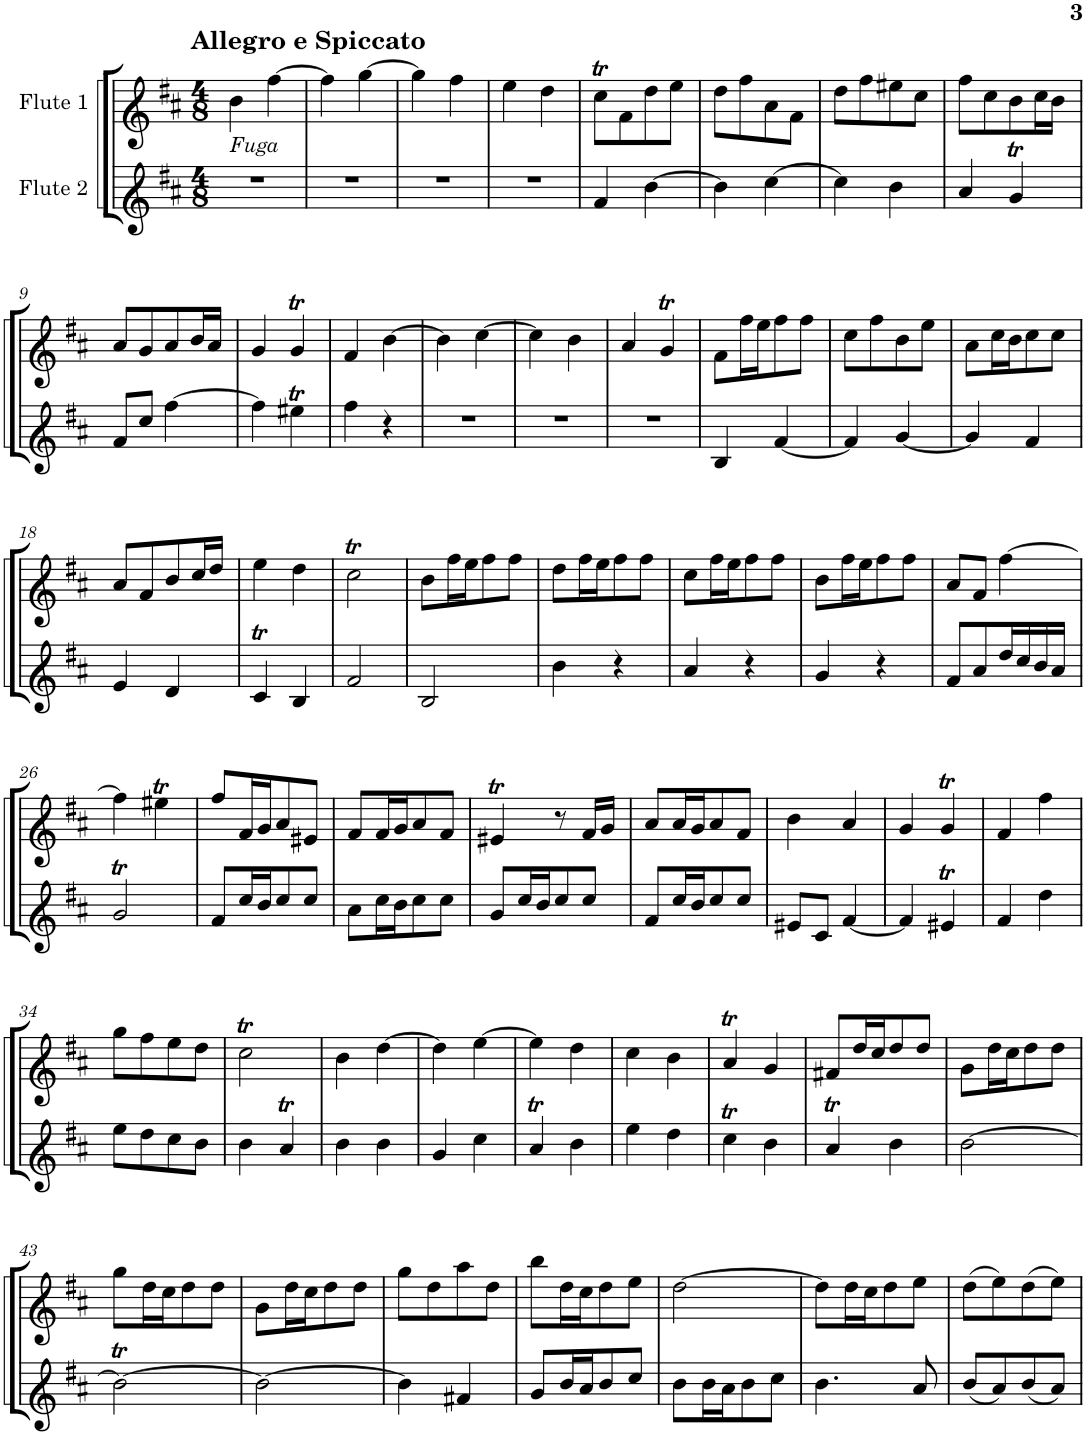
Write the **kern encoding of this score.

**kern	**kern
*part2	*part1
*staff2	*staff1
*I"Flute 2	*I"Flute 1
*I'Fl	*I'Fl
!!LO:PB:g=z
*clefG1	*clefG1
*k[f#c#]	*k[f#c#]
*M4/8	*M4/8
=1	=1
!	!LO:TX:a:B:t=Allegro e Spiccato
!	!LO:TX:b:i:t=Fuga
2r	4dd\
.	[4aa\
=2	=2
2r	4aa\]
.	[4bb\
=3	=3
2r	4bb\]
.	4aa\
=4	=4
2r	4gg\
.	4ff#\
=5	=5
4a/	8eeT\L
.	8a\
[4dd\	8ff#\
.	8gg\J
=6	=6
4dd\]	8ff#\L
.	8aa\
[4ee\	8cc#\
.	8a\J
=7	=7
4ee\]	8ff#\L
.	8aa\
4dd\	8gg#X\
.	8ee\J
=8	=8
4cc#/	8aa\L
.	8ee\
4bT/	8dd\
.	16ee\L
.	16dd\JJ
!!LO:LB:g=z
=9	=9
8a/L	8cc#/L
8ee/J	8b/
[4aa\	8cc#/
.	16dd/L
.	16cc#/JJ
=10	=10
4aa\]	4b/
4gg#Xt\	4bT/
=11	=11
4aa\	4a/
4r	[4dd\
=12	=12
2r	4dd\]
.	[4ee\
=13	=13
2r	4ee\]
.	4dd\
=14	=14
2r	4cc#/
.	4bT/
=15	=15
4d/	8a\L
.	16aa\L
.	16gg\J
[4a/	8aa\
.	8aa\J
=16	=16
4a/]	8ee\L
.	8aa\
[4b/	8dd\
.	8gg\J
=17	=17
4b/]	8cc#\L
.	16ee\L
.	16dd\J
4a/	8ee\
.	8ee\J
!!LO:LB:g=z
=18	=18
4g/	8cc#/L
.	8a/
4f#/	8dd/
.	16ee/L
.	16ff#/JJ
=19	=19
4eT/	4gg\
4d/	4ff#\
=20	=20
2a/	2eeT\
=21	=21
2d/	8dd\L
.	16aa\L
.	16gg\J
.	8aa\
.	8aa\J
=22	=22
4dd\	8ff#\L
.	16aa\L
.	16gg\J
4r	8aa\
.	8aa\J
=23	=23
4cc#/	8ee\L
.	16aa\L
.	16gg\J
4r	8aa\
.	8aa\J
=24	=24
4b/	8dd\L
.	16aa\L
.	16gg\J
4r	8aa\
.	8aa\J
=25	=25
8a/L	8cc#/L
8cc#/	8a/J
16ff#/L	[4aa\
16ee/	.
16dd/	.
16cc#/JJ	.
!!LO:LB:g=z
=26	=26
2bT/	4aa\]
.	4gg#Xt\
=27	=27
8a/L	8aa/L
16ee/L	16a/L
16dd/J	16b/J
8ee/	8cc#/
8ee/J	8g#X/J
=28	=28
8cc#\L	8a/L
16ee\L	16a/L
16dd\J	16b/J
8ee\	8cc#/
8ee\J	8a/J
=29	=29
8b/L	4g#Xt/
16ee/L	.
16dd/J	.
8ee/	8r
8ee/J	16a/LL
.	16b/JJ
=30	=30
8a/L	8cc#/L
16ee/L	16cc#/L
16dd/J	16b/J
8ee/	8cc#/
8ee/J	8a/J
=31	=31
8g#X/L	4dd\
8e/J	.
[4a/	4cc#/
=32	=32
4a/]	4b/
4g#Xt/	4bT/
=33	=33
4a/	4a/
4ff#\	4aa\
!!LO:LB:g=z
=34	=34
8gg\L	8bb\L
8ff#\	8aa\
8ee\	8gg\
8dd\J	8ff#\J
=35	=35
4dd\	2eeT\
4cc#t/	.
=36	=36
4dd\	4dd\
4dd\	[4ff#\
=37	=37
4b/	4ff#\]
4ee\	[4gg\
=38	=38
4cc#t/	4gg\]
4dd\	4ff#\
=39	=39
4gg\	4ee\
4ff#\	4dd\
=40	=40
4eeT\	4cc#t/
4dd\	4b/
=41	=41
4cc#t/	8a#X/L
.	16ff#/L
.	16ee/J
4dd\	8ff#/
.	8ff#/J
=42	=42
[2dd\	8b\L
.	16ff#\L
.	16ee\J
.	8ff#\
.	8ff#\J
!!LO:LB:g=z
=43	=43
2ddT\_	8bb\L
.	16ff#\L
.	16ee\J
.	8ff#\
.	8ff#\J
=44	=44
2dd\_	8b\L
.	16ff#\L
.	16ee\J
.	8ff#\
.	8ff#\J
=45	=45
4dd\]	8bb\L
.	8ff#\
4a#X/	8ccc#\
.	8ff#\J
=46	=46
8b/L	8ddd\L
16dd/L	16ff#\L
16cc#/J	16ee\J
8dd/	8ff#\
8ee/J	8gg\J
=47	=47
8dd\L	[2ff#\
16dd\L	.
16cc#\J	.
8dd\	.
8ee\J	.
=48	=48
4.dd\	8ff#\L]
.	16ff#\L
.	16ee\J
.	8ff#\
8cc#/	8gg\J
=49	=49
(8dd/L	(8ff#\L
8cc#/)	8gg\)
(8dd/	(8ff#\
8cc#/J)	8gg\J)
=	=
*-	*-
